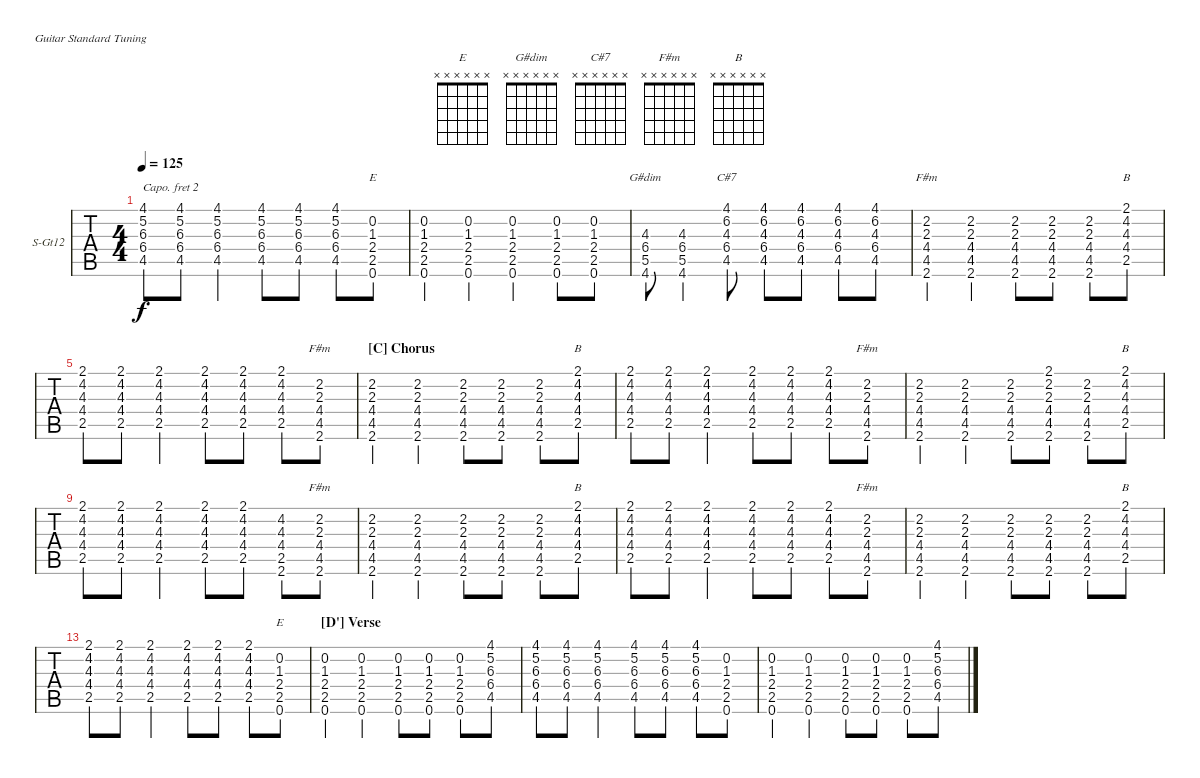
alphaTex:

\bracketExtendMode nobrackets
\firstSystemTrackNameOrientation horizontal
\otherSystemsTrackNameOrientation horizontal
\defaultBarNumberDisplay FirstOfSystem
\track ("12 St. Capo 2nd Fret" "S-Gt12") {instrument acousticguitarsteel}
\staff {tabs}
\capo 2
\tuning (E4 B3 G3 D3 A2 E2)
\chord ("E" x x x x x x)
\chord ("G#dim" x x x x x x)
\chord ("C#7" x x x x x x)
\chord ("F#m" x x x x x x)
\chord ("B" x x x x x x)
\ts (4 4)
\tempo 125
\clef g2
\ks c
(4.1 5.2 6.3 6.4 4.5).8{dy f} (4.1 5.2 6.3 6.4 4.5).8 (4.1 5.2 6.3 6.4 4.5).4 (4.1 5.2 6.3 6.4 4.5).8 (4.1 5.2 6.3 6.4 4.5).8 (4.1 5.2 6.3 6.4 4.5).8 (0.2 1.3 2.4 2.5 0.6).8{ch "E"} |
(0.2 1.3 2.4 2.5 0.6).4 (0.2 1.3 2.4 2.5 0.6).4 (0.2 1.3 2.4 2.5 0.6).4 (0.2 1.3 2.4 2.5 0.6).8 (0.2 1.3 2.4 2.5 0.6).8 |
(4.3 6.4 5.5 4.6).8{ch "G#dim"} (4.3 6.4 5.5 4.6).4 (4.3 6.4 4.5 6.2 4.1).8{ch "C#7"} (4.3 6.4 4.5 6.2 4.1).8 (4.3 6.4 4.5 6.2 4.1).8 (4.3 6.4 4.5 6.2 4.1).8 (4.3 6.4 4.5 6.2 4.1).8 |
(2.2 2.3 4.4 4.5 2.6).4{ch "F#m"} (2.2 2.3 4.4 4.5 2.6).4 (2.2 2.3 4.4 4.5 2.6).8 (2.2 2.3 4.4 4.5 2.6).8 (2.2 2.3 4.4 4.5 2.6).8 (4.2 4.3 4.4 2.5 2.1).8{ch "B"} |
(4.2 4.3 4.4 2.5 2.1).8 (4.2 4.3 4.4 2.5 2.1).8 (4.2 4.3 4.4 2.5 2.1).4 (4.2 4.3 4.4 2.5 2.1).8 (4.2 4.3 4.4 2.5 2.1).8 (4.2 4.3 4.4 2.5 2.1).8 (2.2 2.3 4.4 4.5 2.6).8{ch "F#m"} |
\section ("C" "Chorus")
(2.2 2.3 4.4 4.5 2.6).4 (2.2 2.3 4.4 4.5 2.6).4 (2.2 2.3 4.4 4.5 2.6).8 (2.2 2.3 4.4 4.5 2.6).8 (2.2 2.3 4.4 4.5 2.6).8 (4.2 4.3 4.4 2.5 2.1).8{ch "B"} |
(4.2 4.3 4.4 2.5 2.1).8 (4.2 4.3 4.4 2.5 2.1).8 (4.2 4.3 4.4 2.5 2.1).4{legatoorigin} (4.2 4.3 4.4 2.5 2.1).8 (4.2 4.3 4.4 2.5 2.1).8 (4.2 4.3 4.4 2.5 2.1).8 (2.2 2.3 4.4 4.5 2.6).8{ch "F#m"} |
(2.2 2.3 4.4 4.5 2.6).4 (2.2 2.3 4.4 4.5 2.6).4 (2.2 2.3 4.4 4.5 2.6).8 (2.2 2.3 4.4 4.5 2.6 2.1).8 (2.2 2.3 4.4 4.5 2.6).8 (4.2 4.3 4.4 2.5 2.1).8{ch "B"} |
(4.2 4.3 4.4 2.5 2.1).8 (4.2 4.3 4.4 2.5 2.1).8 (4.2 4.3 4.4 2.5 2.1).4 (4.2 4.3 4.4 2.5 2.1).8 (4.2 4.3 4.4 2.5 2.1).8 (4.2 4.3 4.4 2.5 2.6).8 (2.2 2.3 4.4 4.5 2.6).8{ch "F#m"} |
(2.2 2.3 4.4 4.5 2.6).4 (2.2 2.3 4.4 4.5 2.6).4 (2.2 2.3 4.4 4.5 2.6).8 (2.2 2.3 4.4 4.5 2.6).8 (2.2 2.3 4.4 4.5 2.6).8 (4.2 4.3 4.4 2.5 2.1).8{ch "B"} |
(4.2 4.3 4.4 2.5 2.1).8 (4.2 4.3 4.4 2.5 2.1).8 (4.2 4.3 4.4 2.5 2.1).4 (4.2 4.3 4.4 2.5 2.1).8 (4.2 4.3 4.4 2.5 2.1).8 (4.2 4.3 4.4 2.5 2.1).8 (2.2 2.3 4.4 4.5 2.6).8{ch "F#m"} |
(2.2 2.3 4.4 4.5 2.6).4 (2.2 2.3 4.4 4.5 2.6).4 (2.2 2.3 4.4 4.5 2.6).8 (2.2 2.3 4.4 4.5 2.6).8 (2.2 2.3 4.4 4.5 2.6).8 (4.2 4.3 4.4 2.5 2.1).8{ch "B"} |
(4.2 4.3 4.4 2.5 2.1).8 (4.2 4.3 4.4 2.5 2.1).8 (4.2 4.3 4.4 2.5 2.1).4 (4.2 4.3 4.4 2.5 2.1).8 (4.2 4.3 4.4 2.5 2.1).8 (4.2 4.3 4.4 2.5 2.1).8 (0.2 1.3 2.4 2.5 0.6).8{ch "E"} |
\section ("D'" "Verse")
(0.2 1.3 2.4 2.5 0.6).4 (0.2 1.3 2.4 2.5 0.6).4 (0.2 1.3 2.4 2.5 0.6).8 (0.2 1.3 2.4 2.5 0.6).8 (0.2 1.3 2.4 2.5 0.6).8 (4.1 5.2 6.3 6.4 4.5).8 |
(4.1 5.2 6.3 6.4 4.5).8 (4.1 5.2 6.3 6.4 4.5).8 (4.1 5.2 6.3 6.4 4.5).4 (4.1 5.2 6.3 6.4 4.5).8 (4.1 5.2 6.3 6.4 4.5).8 (4.1 5.2 6.3 6.4 4.5).8 (0.2 1.3 2.4 2.5 0.6).8 |
(0.2 1.3 2.4 2.5 0.6).4 (0.2 1.3 2.4 2.5 0.6).4 (0.2 1.3 2.4 2.5 0.6).8 (0.2 1.3 2.4 2.5 0.6).8 (0.2 1.3 2.4 2.5 0.6).8 (4.1 5.2 6.3 6.4 4.5).8
